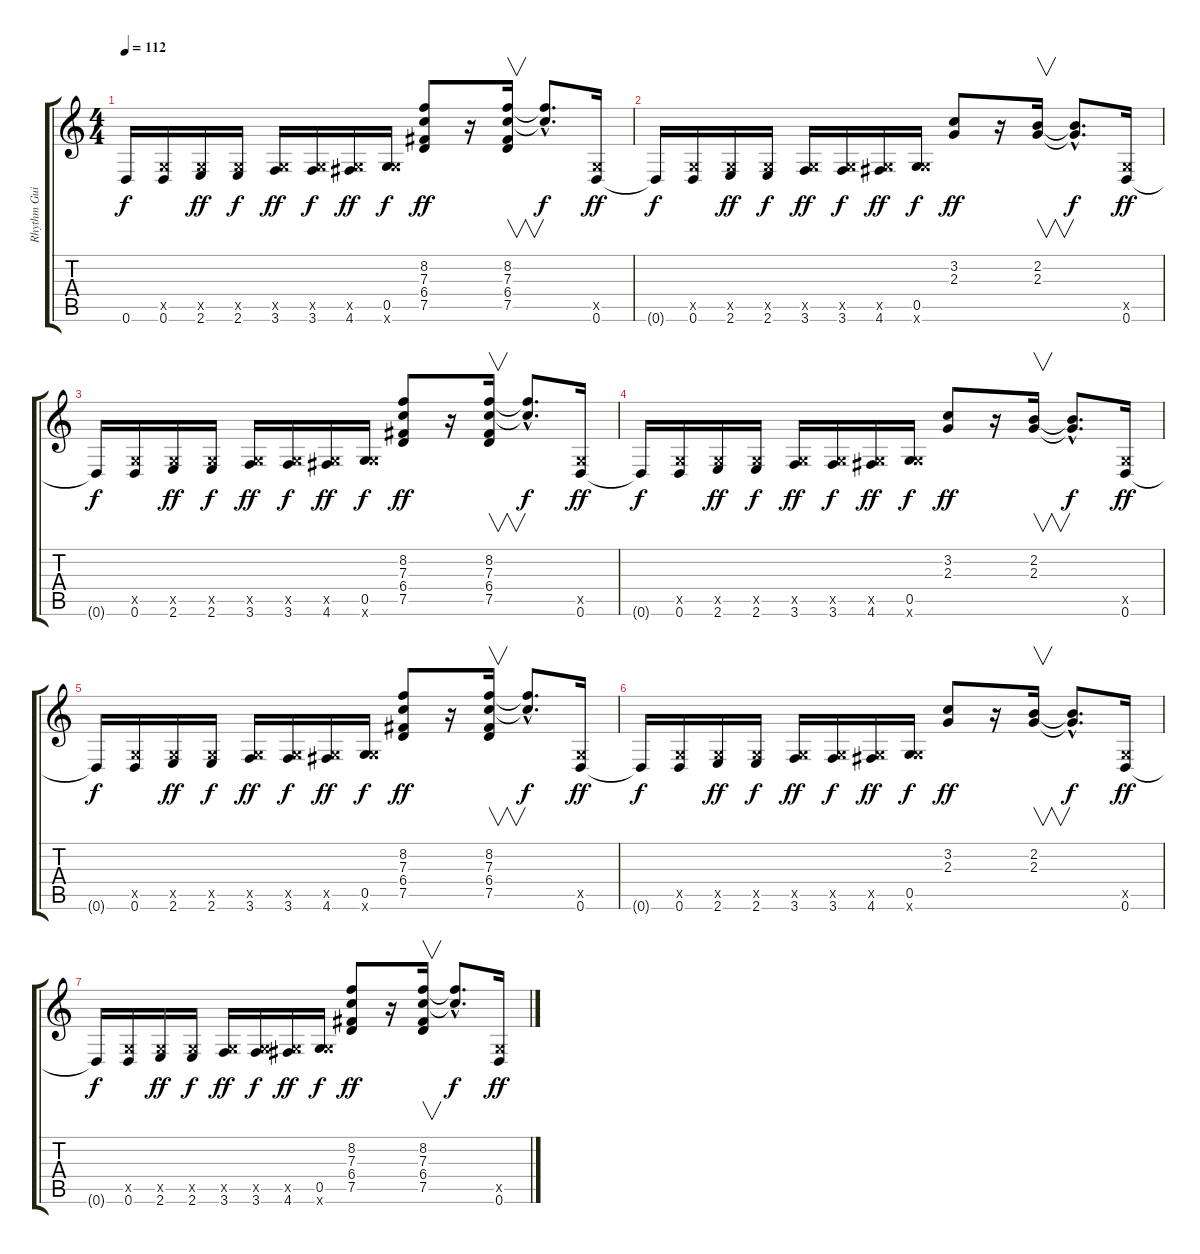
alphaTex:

\track ("Rhythm Guitar 1" "Rhythm Gui") {instrument distortionguitar}
\staff {score tabs}
\tuning (D4 A3 F3 C3 G2 D2) {hide}
\ts (4 4)
\tempo 112
\clef g2
\ks c
0.6{t}.16{dy f} (0.5{x} 0.6).16{volume 12} (0.5{x} 2.6).16{dy ff} (0.5{x} 2.6).16{dy f} (0.5{x} 3.6).16{dy ff} (0.5{x} 3.6).16{dy f} (0.5{x} 4.6).16{dy ff} (0.5 5.6{x}).16{dy f} (8.2 7.3 6.4 7.5).8{dy ff} r.16 (8.2 7.3 6.4 7.5).16{v} (8.2{hac t} 7.3{hac t}).8{d dy f} (0.5{x} 0.6).16{dy ff} |
0.6{t}.16{dy f} (0.5{x} 0.6).16{volume 10} (0.5{x} 2.6).16{dy ff} (0.5{x} 2.6).16{dy f} (0.5{x} 3.6).16{dy ff} (0.5{x} 3.6).16{dy f} (0.5{x} 4.6).16{dy ff} (0.5 5.6{x}).16{dy f} (3.2 2.3).8{dy ff} r.16 (2.2 2.3).16{v} (2.2{hac t} 2.3{hac t}).8{d dy f} (0.5{x} 0.6).16{dy ff} |
0.6{t}.16{dy f} (0.5{x} 0.6).16{volume 8} (0.5{x} 2.6).16{dy ff} (0.5{x} 2.6).16{dy f} (0.5{x} 3.6).16{dy ff} (0.5{x} 3.6).16{dy f} (0.5{x} 4.6).16{dy ff} (0.5 5.6{x}).16{dy f} (8.2 7.3 6.4 7.5).8{dy ff} r.16 (8.2 7.3 6.4 7.5).16{v} (8.2{hac t} 7.3{hac t}).8{d dy f} (0.5{x} 0.6).16{dy ff} |
0.6{t}.16{dy f} (0.5{x} 0.6).16{volume 6} (0.5{x} 2.6).16{dy ff} (0.5{x} 2.6).16{dy f} (0.5{x} 3.6).16{dy ff} (0.5{x} 3.6).16{dy f} (0.5{x} 4.6).16{dy ff} (0.5 5.6{x}).16{dy f} (3.2 2.3).8{dy ff} r.16 (2.2 2.3).16{v} (2.2{hac t} 2.3{hac t}).8{d dy f} (0.5{x} 0.6).16{dy ff} |
0.6{t}.16{dy f} (0.5{x} 0.6).16{volume 5} (0.5{x} 2.6).16{dy ff} (0.5{x} 2.6).16{dy f} (0.5{x} 3.6).16{dy ff} (0.5{x} 3.6).16{dy f} (0.5{x} 4.6).16{dy ff} (0.5 5.6{x}).16{dy f} (8.2 7.3 6.4 7.5).8{dy ff} r.16 (8.2 7.3 6.4 7.5).16{v} (8.2{hac t} 7.3{hac t}).8{d dy f} (0.5{x} 0.6).16{dy ff} |
0.6{t}.16{dy f} (0.5{x} 0.6).16{volume 4} (0.5{x} 2.6).16{dy ff} (0.5{x} 2.6).16{dy f} (0.5{x} 3.6).16{dy ff} (0.5{x} 3.6).16{dy f} (0.5{x} 4.6).16{dy ff} (0.5 5.6{x}).16{dy f} (3.2 2.3).8{dy ff} r.16 (2.2 2.3).16{v} (2.2{hac t} 2.3{hac t}).8{d dy f} (0.5{x} 0.6).16{dy ff} |
0.6{t}.16{dy f} (0.5{x} 0.6).16{volume 2} (0.5{x} 2.6).16{dy ff} (0.5{x} 2.6).16{dy f} (0.5{x} 3.6).16{dy ff} (0.5{x} 3.6).16{dy f} (0.5{x} 4.6).16{dy ff} (0.5 5.6{x}).16{dy f} (8.2 7.3 6.4 7.5).8{dy ff} r.16 (8.2 7.3 6.4 7.5).16{v} (8.2{hac t} 7.3{hac t}).8{d dy f} (0.5{x} 0.6).16{dy ff}
